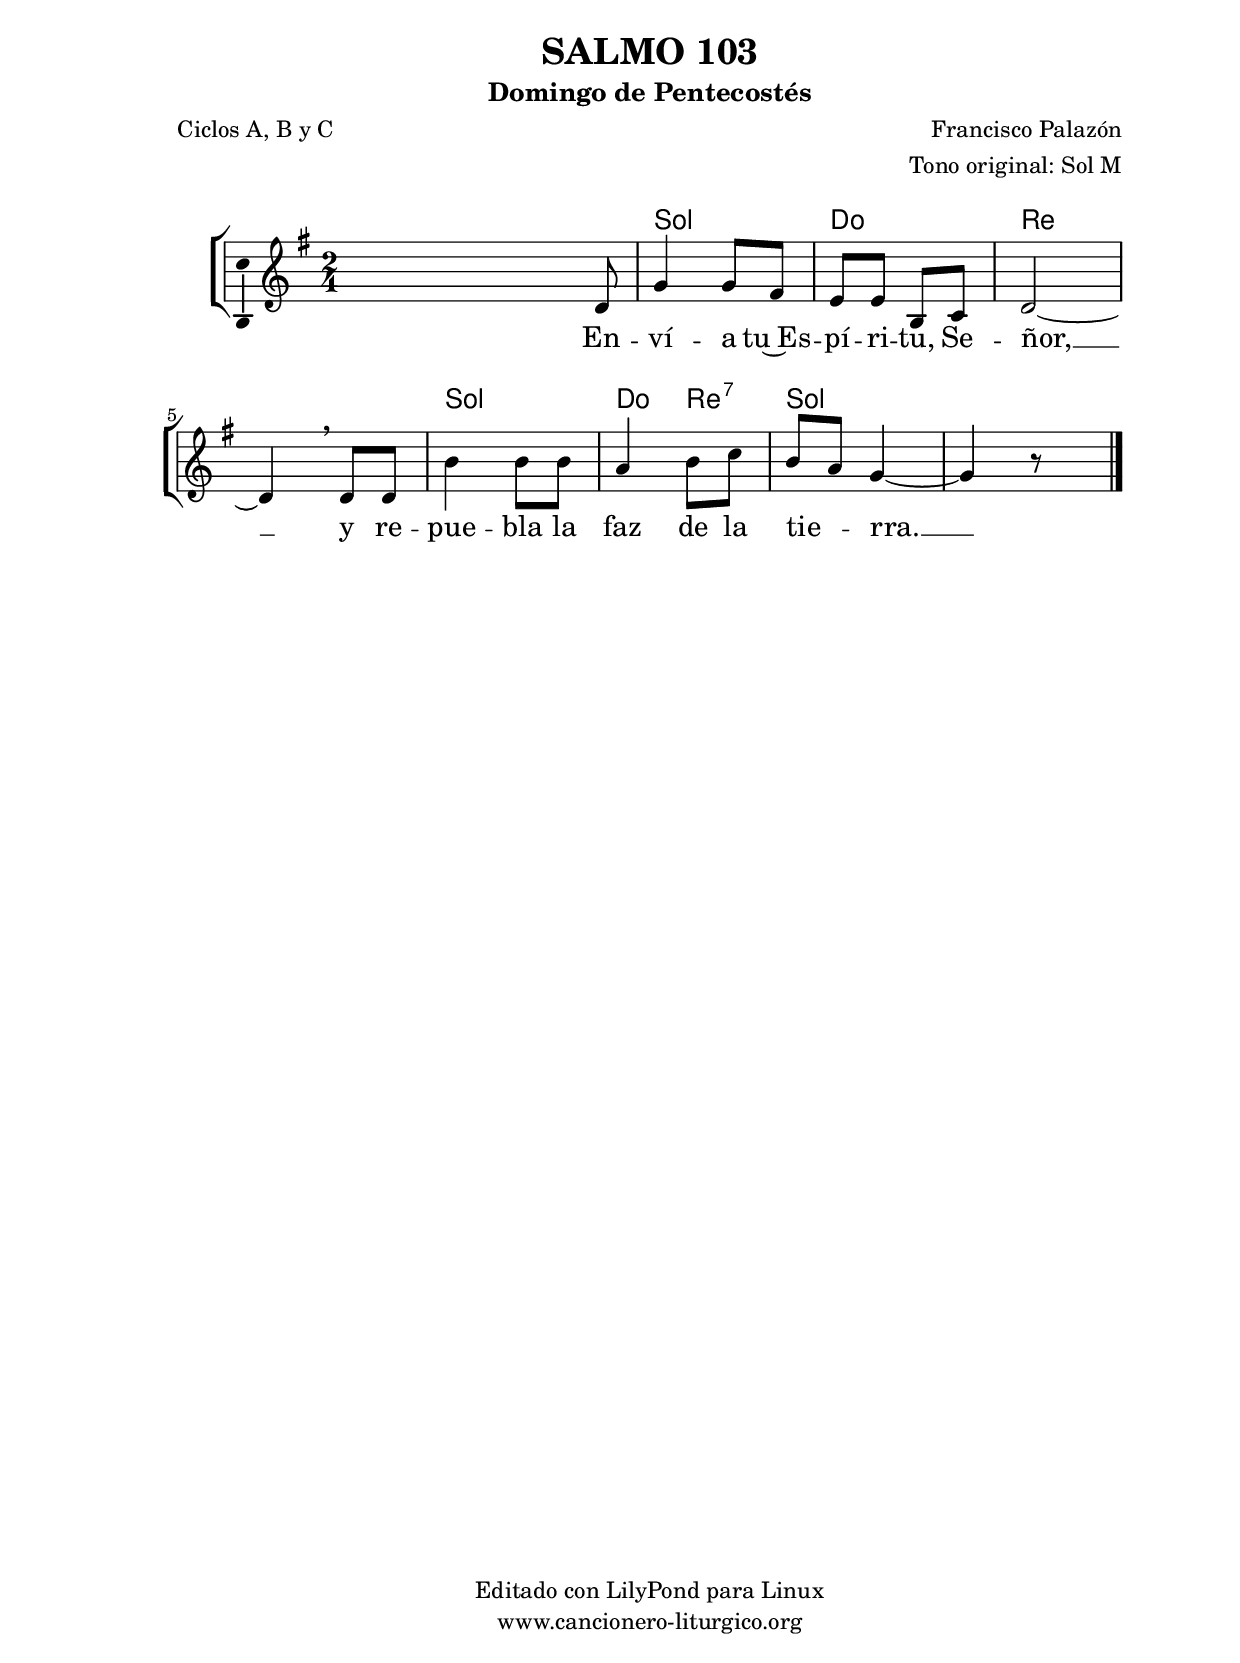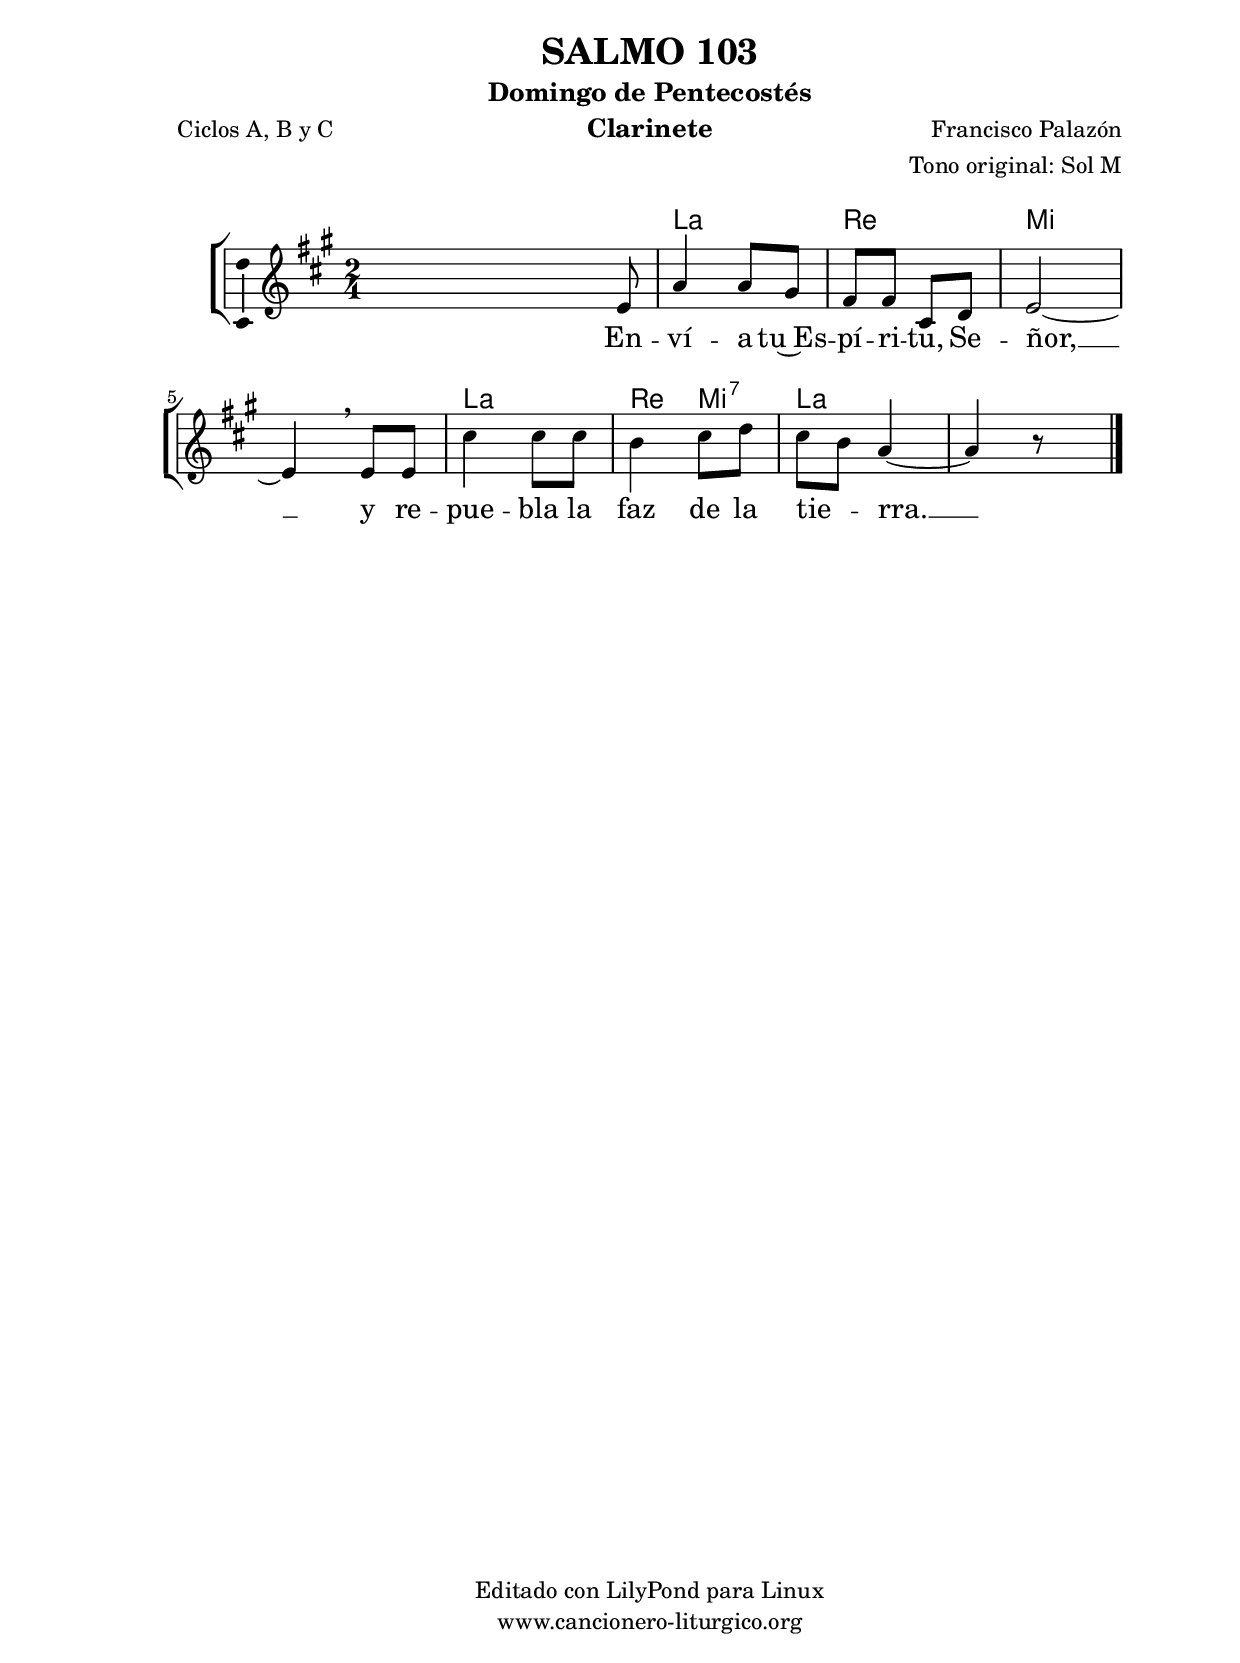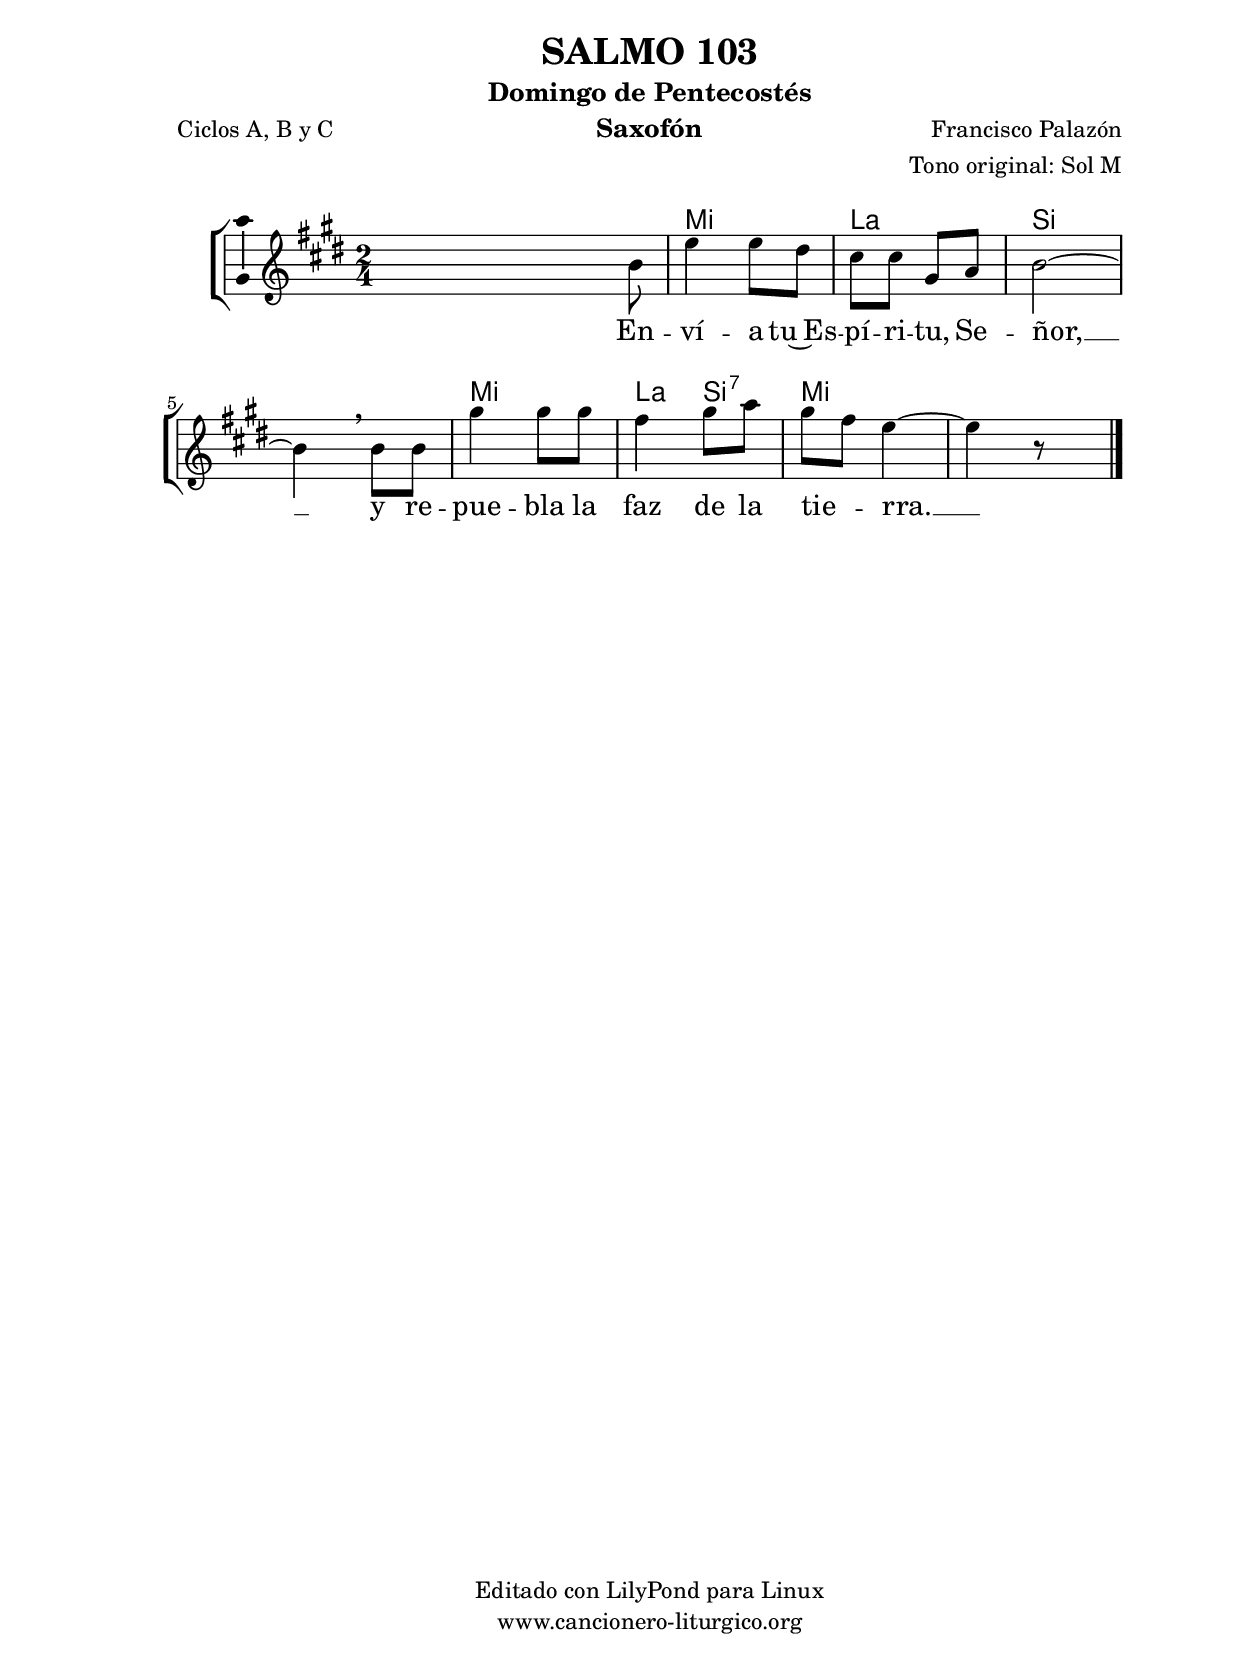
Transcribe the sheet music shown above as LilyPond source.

%
%para convertir .midi en .wav:
%timidity filename.midi -Ow -o finename.wav
%
%
%Para convertir de .wav a .mp3:
%lame -h -m j filename.wav
%
%
%para escuchar el midi:
%timidity nombrefichero.midi
%


%versión de lilypond para la que se ha escrito esta partitura:
\version "2.16.0"

	%Tamaño papel
	#(set-default-paper-size "a4")
	%Tamaño partitura
	#(set-global-staff-size 20)
	%No responde al pulsar sobre una nota
	#(ly:set-option 'point-and-click #f)

%parámetros del encabezamiento:
\header {
	title = "SALMO 103"
	subtitle = "Domingo de Pentecostés"
	composer = "Francisco Palazón"
	poet = "Ciclos A, B y C"
	meter = ""
	arranger = "Tono original: Sol M"
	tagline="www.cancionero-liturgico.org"
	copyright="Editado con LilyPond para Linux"
	}

%parámetros asociados al papel:
\paper  {
	oddHeaderMarkup = \markup {\fill-line { \on-the-fly #not-first-page \fromproperty #'header:title \on-the-fly #not-first-page \fromproperty #'header:composer }}
	evenHeaderMarkup = \markup {\fill-line { \fromproperty #'header:composer \fromproperty #'header:title }}
	#(set-paper-size "a4")
	print-page-number = ##f
	first-page-number = 1
	print-first-page-number = ##f
%	head-separation = 3.0 \cm
	top-margin = 2.0 \cm
	bottom-margin = 0.5\cm
%%%	bottom-margin = -1.0\cm
	left-margin = 3.0 \cm
	line-width = 16.0 \cm 
	indent = 8\mm
	interscoreline = 2.\mm
	between-system-space = 15\mm
%	para que las partituras no llenen la hoja:
	ragged-bottom = ##t
%	idem para la última hoja:
	ragged-last-bottom = ##f
%	para que las partituras llenen el ancho del papel:
	ragged-last = ##f
	after-title-space = 2.5 \cm
%page-count=1
system-count=2

	%Flexible Vertical Spacing
%	markup-markup-spacing =
%	#'((basic-distance . 15) (minimum-distance . 15) (padding . 3))
	markup-system-spacing =
	#'((basic-distance . 15) (minimum-distance . 15) (padding . 3))
	system-system-spacing =
	#'((basic-distance . 15) (minimum-distance . 15) (padding . 3))
	score-system-spacing =
	#'((basic-distance . 15) (minimum-distance . 15) (padding . 5))
%	top-system-spacing = % header
%	#'((basic-distance . 8) (minimum-distance . 0) (padding . 3))
%	top-markup-spacing =
%	#'((basic-distance . 20) (minimum-distance . 20) (padding . 3))
	last-bottom-spacing = % footer
	#'((basic-distance . 5) (minimum-distance . 5) (padding . 3))
%	score-markup-spacing =
%	#'((basic-distance . 16) (minimum-distance . 13) (padding . 3))

	}


%parámetros que afectan a toda la partitura:
global =  {
	%clave de sol (G):
	\clef G
	%armadura:
%	\transpose f g
	\key g \major
	\tempo 4=100
	\set Score.tempoHideNote = ##t
	}


acordes = {
	\italianChords
	\chordmode {
%	\transpose f g
{

s2
g2 c d s g c4 d:7 g2 s

	}
	}
}

melodia = 
%	\transpose f g
{
	\relative c'{

\time 2/4
s4 s8 d8
g4 g8 fis
e8 e b c
d2~
d4 \breathe d8 d
b'4 b8 b
a4 b8 c
b8 a g4~
g4 r8 s8

	\bar "|."
	}
	}


texto = \lyricmode {
En -- ví -- a tu~Es -- pí -- ri -- tu, Se -- ñor, __
y re -- pue -- bla la faz de la tie -- _ rra. __
	}


acordesStaff = \context ChordNames = acordesStaff <<
	\set chordChanges = ##t
	\acordes
	>>


vozStaff = \context Voice = vozStaff
\with {\consists "Ambitus_engraver"}
<<
%	\set Staff.instrumentName = ""
%	\set Staff.shortInstrumentName = ""
%	\set Staff.midiInstrument = #"clarinet"
%	\set Staff.midiInstrument = #"cello"
%	\set Staff.midiInstrument = #"flute"
	\set Staff.midiInstrument = #"electric guitar (jazz)"
%	\set Staff.midiInstrument = #"english horn"
%	\set Staff.midiInstrument = #"violin"
%	\set Staff.midiInstrument = #"glockenspiel"
	\set Staff.midiMinimumVolume = #0.7
	\set Staff.midiMaximumVolume = #0.9
	\global
	\melodia
	>>


textoStaff = \context Lyrics = textoStaff <<
	\lyricsto vozStaff \texto
	>>

\book {
	\score {
		\context ChoirStaff {
			\override StaffGroup.SystemStartBracket #'collapse-height = #1
			\override Score.SystemStartBar #'collapse-height = #1
			<<
			\acordesStaff
			\vozStaff
			\textoStaff
			>>
			}
		\layout {
	    		\context {
				\Lyrics
				\override LyricText #'font-size = #2
				}
	   		 \context {
				\Score
				%fontSize = #3
				\override StaffSymbol #'staff-space = #(magstep +3)
				%\override Beam #'thickness = #0.55
				%\override SpacingSpanner #'spacing-increment = #1.0
				%\override Slur #'height-limit = #1.5
				}
			}
		}
	\score {
		\unfoldRepeats
		\context ChoirStaff {
			<<
			\acordesStaff
			\vozStaff
			>>
			}
		\midi {
	  		\context {
	  			\Score
				tempoWholesPerMinute = #(ly:make-moment 70 4)
				}
			}
		}
	}

%Partitura para clarinete
#(define output-suffix "C")
\book {
	\header{
		instrument = "Clarinete"
		}
	\score {
		\context ChoirStaff {
			\override StaffGroup.SystemStartBracket #'collapse-height = #1
			\override Score.SystemStartBar #'collapse-height = #1
\transpose c d
			<<
			\acordesStaff
			\vozStaff
			\textoStaff
			>>
			}
		\layout {
	    		\context {
				\Lyrics
				\override LyricText #'font-size = #2
				}
	   		 \context {
				\Score
				%fontSize = #3
				\override StaffSymbol #'staff-space = #(magstep +3)
				%\override Beam #'thickness = #0.55
				%\override SpacingSpanner #'spacing-increment = #1.0
				%\override Slur #'height-limit = #1.5
				}
			}
		}
	}

%Partitura para saxofón
#(define output-suffix "S")
\book {
	\header{
		instrument = "Saxofón"
		}
	\score {
		\context ChoirStaff {
			\override StaffGroup.SystemStartBracket #'collapse-height = #1
			\override Score.SystemStartBar #'collapse-height = #1
\transpose c a
			<<
			\acordesStaff
			\vozStaff
			\textoStaff
			>>
			}
		\layout {
	    		\context {
				\Lyrics
				\override LyricText #'font-size = #2
				}
	   		 \context {
				\Score
				%fontSize = #3
				\override StaffSymbol #'staff-space = #(magstep +3)
				%\override Beam #'thickness = #0.55
				%\override SpacingSpanner #'spacing-increment = #1.0
				%\override Slur #'height-limit = #1.5
				}
			}
		}
	}

